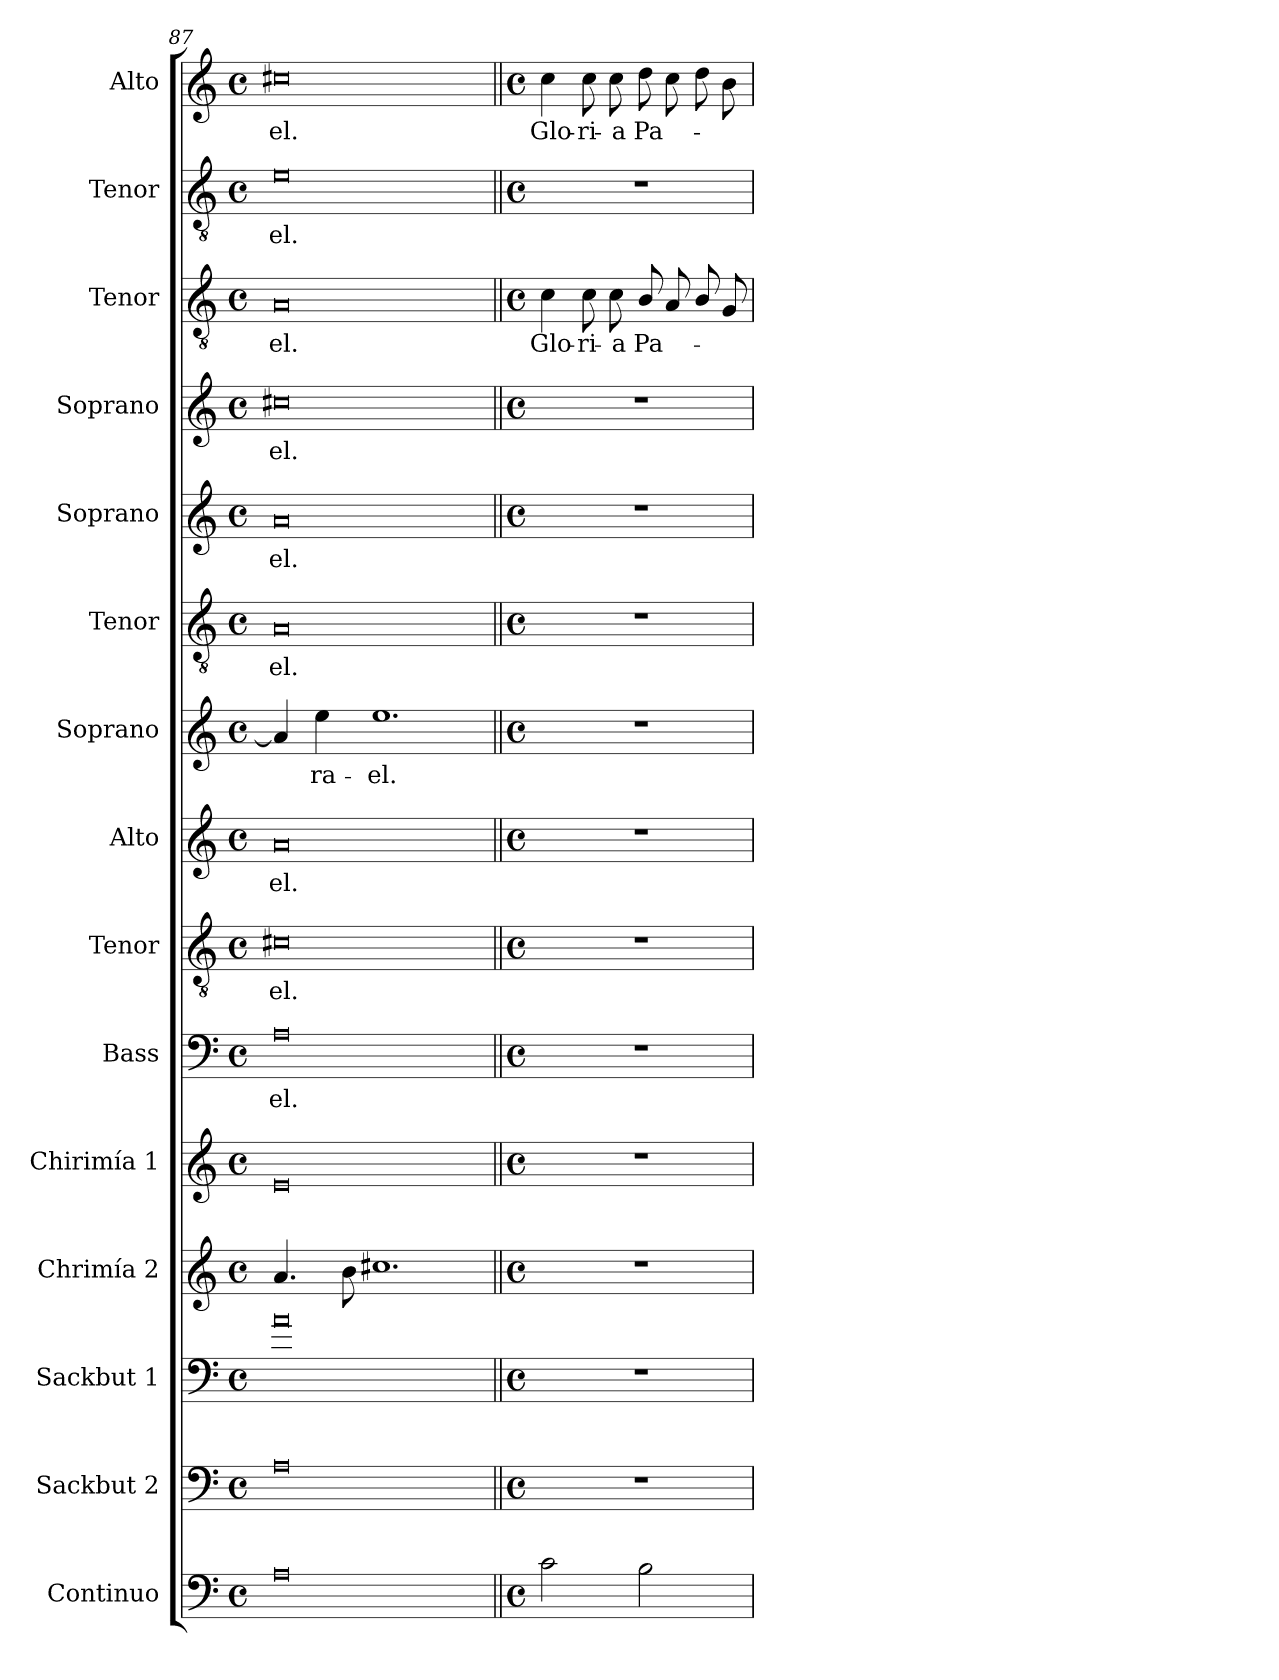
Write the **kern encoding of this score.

**kern	**kern	**kern	**kern	**kern	**kern	**text	**kern	**text	**kern	**text	**kern	**text	**kern	**text	**kern	**text	**kern	**text	**kern	**text	**kern	**text	**kern	**text
*part15	*part14	*part13	*part12	*part11	*part10	*part10	*part9	*part9	*part8	*part8	*part7	*part7	*part6	*part6	*part5	*part5	*part4	*part4	*part3	*part3	*part2	*part2	*part1	*part1
*staff15	*staff14	*staff13	*staff12	*staff11	*staff10	*staff10	*staff9	*staff9	*staff8	*staff8	*staff7	*staff7	*staff6	*staff6	*staff5	*staff5	*staff4	*staff4	*staff3	*staff3	*staff2	*staff2	*staff1	*staff1
*I"Continuo	*I"Sackbut 2	*I"Sackbut 1	*I"Chrimía 2	*I"Chirimía 1	*I"Bass	*	*I"Tenor	*	*I"Alto	*	*I"Soprano	*	*I"Tenor	*	*I"Soprano	*	*I"Soprano	*	*I"Tenor	*	*I"Tenor	*	*I"Alto	*
*I'Cont.	*I'Sckbt 2.	*I'Sckbt 1.	*I'Ch2.	*I'Ch1.	*I'B.	*	*I'T.	*	*I'A.	*	*I'S.	*	*I'T.	*	*I'S.	*	*I'S.	*	*I'T.	*	*I'T.	*	*I'A.	*
*clefF4	*clefF4	*clefF4	*clefG2	*clefG2	*clefF4	*	*clefGv2	*	*clefG2	*	*clefG2	*	*clefGv2	*	*clefG2	*	*clefG2	*	*clefGv2	*	*clefGv2	*	*clefG2	*
*	*	*	*	*	*	*	*ITrd7c12	*	*	*	*	*	*ITrd7c12	*	*	*	*	*	*ITrd7c12	*	*ITrd7c12	*	*	*
*k[]	*k[]	*k[]	*k[]	*k[]	*k[]	*	*k[]	*	*k[]	*	*k[]	*	*k[]	*	*k[]	*	*k[]	*	*k[]	*	*k[]	*	*k[]	*
*C:	*C:	*C:	*C:	*C:	*C:	*	*C:	*	*C:	*	*C:	*	*C:	*	*C:	*	*C:	*	*C:	*	*C:	*	*C:	*
*M4/4	*M4/4	*M4/4	*M4/4	*M4/4	*M4/4	*	*M4/4	*	*M4/4	*	*M4/4	*	*M4/4	*	*M4/4	*	*M4/4	*	*M4/4	*	*M4/4	*	*M4/4	*
*met(c)	*met(c)	*met(c)	*met(c)	*met(c)	*met(c)	*	*met(c)	*	*met(c)	*	*met(c)	*	*met(c)	*	*met(c)	*	*met(c)	*	*met(c)	*	*met(c)	*	*met(c)	*
=87	=87	=87	=87	=87	=87	=87	=87	=87	=87	=87	=87	=87	=87	=87	=87	=87	=87	=87	=87	=87	=87	=87	=87	=87
!	!	!	!	!	!	!LO:LY:b:color=#000000	!	!	!	!	!	!	!	!	!	!	!	!	!	!	!	!	!	!
!	!	!	!	!	!	!	!	!LO:LY:b:color=#000000	!	!	!	!	!	!	!	!	!	!	!	!	!	!	!	!
!	!	!	!	!	!	!	!	!	!	!LO:LY:b:color=#000000	!	!	!	!	!	!	!	!	!	!	!	!	!	!
!	!	!	!	!	!	!	!	!	!	!	!	!	!	!LO:LY:b:color=#000000	!	!	!	!	!	!	!	!	!	!
!	!	!	!	!	!	!	!	!	!	!	!	!	!	!	!	!LO:LY:b:color=#000000	!	!	!	!	!	!	!	!
!	!	!	!	!	!	!	!	!	!	!	!	!	!	!	!	!	!	!LO:LY:b:color=#000000	!	!	!	!	!	!
!	!	!	!	!	!	!	!	!	!	!	!	!	!	!	!	!	!	!	!	!LO:LY:b:color=#000000	!	!	!	!
!	!	!	!	!	!	!	!	!	!	!	!	!	!	!	!	!	!	!	!	!	!	!LO:LY:b:color=#000000	!	!
!	!	!	!	!	!	!	!	!	!	!	!	!	!	!	!	!	!	!	!	!	!	!	!	!LO:LY:b:color=#000000
0Ai	0Ai	0ai	4.ai/	0ei	0Ai	-el.	0C#Xi	-el.	0ai	-el.	4ai/]	.	0AAi	-el.	0ai	-el.	0cc#Xi	-el.	0AAi	-el.	0Ei	-el.	0cc#Xi	-el.
!	!	!	!	!	!	!	!	!	!	!	!	!LO:LY:b:color=#000000	!	!	!	!	!	!	!	!	!	!	!	!
.	.	.	.	.	.	.	.	.	.	.	4eei\	-ra-	.	.	.	.	.	.	.	.	.	.	.	.
.	.	.	8bi\	.	.	.	.	.	.	.	.	.	.	.	.	.	.	.	.	.	.	.	.	.
!	!	!	!	!	!	!	!	!	!	!	!	!LO:LY:b:color=#000000	!	!	!	!	!	!	!	!	!	!	!	!
.	.	.	1.cc#Xi	.	.	.	.	.	.	.	1.eei	-el.	.	.	.	.	.	.	.	.	.	.	.	.
!!LO:PB:g=z
=88||	=88||	=88||	=88||	=88||	=88||	=88||	=88||	=88||	=88||	=88||	=88||	=88||	=88||	=88||	=88||	=88||	=88||	=88||	=88||	=88||	=88||	=88||	=88||	=88||
*M4/4	*M4/4	*M4/4	*M4/4	*M4/4	*M4/4	*	*M4/4	*	*M4/4	*	*M4/4	*	*M4/4	*	*M4/4	*	*M4/4	*	*M4/4	*	*M4/4	*	*M4/4	*
*met(c)	*met(c)	*met(c)	*met(c)	*met(c)	*met(c)	*	*met(c)	*	*met(c)	*	*met(c)	*	*met(c)	*	*met(c)	*	*met(c)	*	*met(c)	*	*met(c)	*	*met(c)	*
!	!	!	!	!	!	!	!	!	!	!	!	!	!	!	!	!	!	!	!	!LO:LY:b:color=#000000	!	!	!	!
!	!	!	!	!	!	!	!	!	!	!	!	!	!	!	!	!	!	!	!	!	!	!	!	!LO:LY:b:color=#000000
2ci\	1r	1r	1r	1r	1r	.	1r	.	1r	.	1r	.	1r	.	1r	.	1r	.	4Ci\	Glo-	1r	.	4cci\	Glo-
!	!	!	!	!	!	!	!	!	!	!	!	!	!	!	!	!	!	!	!	!LO:LY:b:color=#000000	!	!	!	!
!	!	!	!	!	!	!	!	!	!	!	!	!	!	!	!	!	!	!	!	!	!	!	!	!LO:LY:b:color=#000000
.	.	.	.	.	.	.	.	.	.	.	.	.	.	.	.	.	.	.	8Ci\	-ri-	.	.	8cci\	-ri-
!	!	!	!	!	!	!	!	!	!	!	!	!	!	!	!	!	!	!	!	!LO:LY:b:color=#000000	!	!	!	!
!	!	!	!	!	!	!	!	!	!	!	!	!	!	!	!	!	!	!	!	!	!	!	!	!LO:LY:b:color=#000000
.	.	.	.	.	.	.	.	.	.	.	.	.	.	.	.	.	.	.	8Ci\	-a	.	.	8cci\	-a
!	!	!	!	!	!	!	!	!	!	!	!	!	!	!	!	!	!	!	!	!LO:LY:b:color=#000000	!	!	!	!
!	!	!	!	!	!	!	!	!	!	!	!	!	!	!	!	!	!	!	!	!	!	!	!	!LO:LY:b:color=#000000
2Bi\	.	.	.	.	.	.	.	.	.	.	.	.	.	.	.	.	.	.	8BBi/	Pa-	.	.	8ddi\	Pa-
.	.	.	.	.	.	.	.	.	.	.	.	.	.	.	.	.	.	.	8AAi/	.	.	.	8cci\	.
.	.	.	.	.	.	.	.	.	.	.	.	.	.	.	.	.	.	.	8BBi/	.	.	.	8ddi\	.
.	.	.	.	.	.	.	.	.	.	.	.	.	.	.	.	.	.	.	8GGi/	.	.	.	8bi\	.
=	=	=	=	=	=	=	=	=	=	=	=	=	=	=	=	=	=	=	=	=	=	=	=	=
*-	*-	*-	*-	*-	*-	*-	*-	*-	*-	*-	*-	*-	*-	*-	*-	*-	*-	*-	*-	*-	*-	*-	*-	*-
